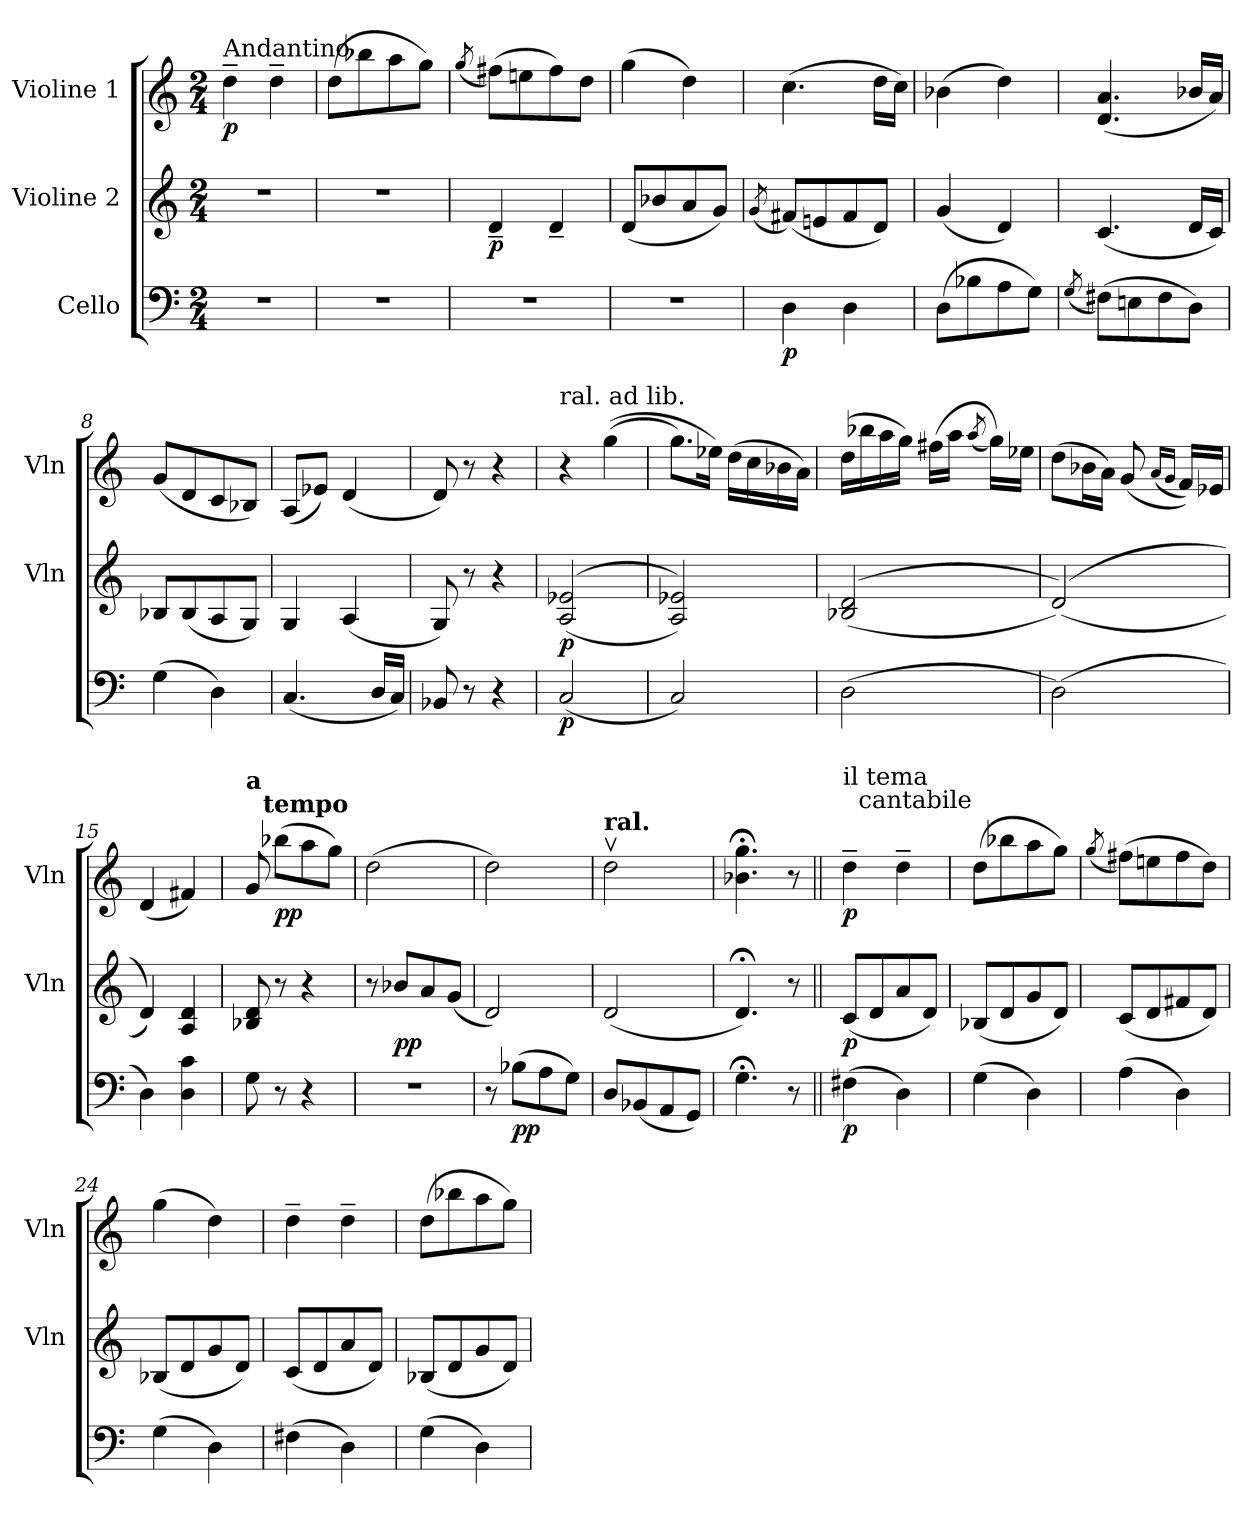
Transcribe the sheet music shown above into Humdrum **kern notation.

**kern	**dynam	**kern	**dynam	**kern	**dynam
*part3	*part3	*part2	*part2	*part1	*part1
*staff3	*staff3	*staff2	*staff2	*staff1	*staff1
*I"Cello	*	*I"Violine 2	*	*I"Violine 1	*
*	*	*I'Vln	*	*I'Vln	*
*clefF4	*	*clefG2	*	*clefG2	*
*M2/4	*	*M2/4	*	*M2/4	*
=1	=1	=1	=1	=1	=1
!	!	!	!	!LO:TX:a:t=Andantino	!
!	!	!	!	!	!LO:DY:b
2r	.	2r	.	4dd~	p
.	.	.	.	4dd~	.
=2	=2	=2	=2	=2	=2
2r	.	2r	.	(>8ddL	.
.	.	.	.	8bb-	.
.	.	.	.	8aa	.
.	.	.	.	8ggJ)	.
=3	=3	=3	=3	=3	=3
.	.	.	.	(<8qgg/	.
!	!	!	!LO:DY:b	!	!
2r	.	4d~	p	(>8ff#XL)	.
.	.	.	.	8een	.
.	.	4d~	.	8ff#)	.
.	.	.	.	8ddJ	.
=4	=4	=4	=4	=4	=4
2r	.	(<8dL	.	(>4gg	.
.	.	8b-	.	.	.
.	.	8a	.	4dd)	.
.	.	8gJ)	.	.	.
=5	=5	=5	=5	=5	=5
.	.	(<8qg/	.	.	.
!	!LO:DY:b	!	!	!	!
4D	p	(<8f#XL)	.	(>4.cc	.
.	.	8en	.	.	.
4D	.	8f#	.	.	.
.	.	8dJ)	.	16ddLL	.
.	.	.	.	16ccJJ)	.
=6	=6	=6	=6	=6	=6
(>8DL	.	(<4g	.	(>4b-	.
8B-	.	.	.	.	.
8A	.	4d)	.	4dd)	.
8GJ)	.	.	.	.	.
!!LO:LB:g=z
=7	=7	=7	=7	=7	=7
(<8qG/	.	.	.	.	.
(>8F#XL)	.	(<4.c	.	(<4.d 4.a	.
8En	.	.	.	.	.
8F#	.	.	.	.	.
8DJ)	.	16dLL	.	16b-LL	.
.	.	16cJJ)	.	16aJJ)	.
=8	=8	=8	=8	=8	=8
(>4G	.	8B-L	.	(<8gL	.
.	.	(<8B-	.	8d	.
4D)	.	8A	.	8c	.
.	.	8GJ)	.	8B-J)	.
=9	=9	=9	=9	=9	=9
(<4.C	.	4G	.	(>8AL	.
.	.	.	.	8e-J)	.
.	.	(<4A	.	(<4d	.
16DLL	.	.	.	.	.
16CJJ)	.	.	.	.	.
=10	=10	=10	=10	=10	=10
8BB-	.	8G)	.	8d)	.
8r	.	8r	.	8r	.
4r	.	4r	.	4r	.
=11	=11	=11	=11	=11	=11
!	!	!	!	!LO:TX:a:t=ral. ad lib.	!
!	!LO:DY:b	!	!LO:DY:b	!	!
(<2C	p	(<(>2A 2e-	p	4r	.
.	.	.	.	(>(>4gg	.
=12	=12	=12	=12	=12	=12
2C)	.	2A 2e-))	.	8.ggL)	.
.	.	.	.	16ee-Jk)	.
.	.	.	.	(>16ddLL	.
.	.	.	.	16cc	.
.	.	.	.	16b-	.
.	.	.	.	16aJJ)	.
!!LO:LB:g=z
=13	=13	=13	=13	=13	=13
(>2D	.	(<(>2B- 2d	.	(>16ddLL	.
.	.	.	.	16bb-	.
.	.	.	.	16aa	.
.	.	.	.	16ggJJ)	.
.	.	.	.	(>16ff#XLL	.
.	.	.	.	16aaJJ	.
.	.	.	.	(>8qaa/	.
.	.	.	.	16ggLL))	.
.	.	.	.	16ee-JJ	.
=14	=14	=14	=14	=14	=14
(>2D)	.	(<(>2d))	.	(>8ddL	.
.	.	.	.	16b-L	.
.	.	.	.	16aJJ)	.
.	.	.	.	(<8g	.
.	.	.	.	(<16qaLL	.
.	.	.	.	16qgJJ	.
.	.	.	.	16fLL))	.
.	.	.	.	16e-JJ	.
=15	=15	=15	=15	=15	=15
4D)	.	4d))	.	(<4d	.
4D 4c	.	4A 4d	.	4f#X)	.
=16	=16	=16	=16	=16	=16
!	!	!	!	!LO:TX:a:B:t=a\n                           tempo	!
8G	.	8B- 8d	.	8g	.
!	!	!	!	!	!LO:DY:b
8r	.	8r	.	(>8bb-L	pp
4r	.	4r	.	8aa	.
.	.	.	.	8ggJ)	.
=17	=17	=17	=17	=17	=17
2r	.	8r	.	(>2dd	.
!	!	!	!LO:DY:b	!	!
.	.	8b-L	pp	.	.
.	.	8a	.	.	.
.	.	(>8gJ	.	.	.
=18	=18	=18	=18	=18	=18
8r	.	2d)	.	2dd)	.
!	!LO:DY:b	!	!	!	!
(>8B-L	pp	.	.	.	.
8A	.	.	.	.	.
8GJ)	.	.	.	.	.
!!LO:LB:g=z
=19	=19	=19	=19	=19	=19
!	!	!	!	!LO:TX:a:B:t=ral.	!
8DL	.	(<2d	.	2ddv	.
(<8BB-	.	.	.	.	.
8AA	.	.	.	.	.
8GGJ)	.	.	.	.	.
=20	=20	=20	=20	=20	=20
4.G;<	.	4.d;<)	.	4.b-;< 4.gg;<	.
8r	.	8r	.	8r	.
=21||	=21||	=21||	=21||	=21||	=21||
!	!	!	!	!LO:TX:a:t=il tema\n                           cantabile	!
!	!LO:DY:b	!	!LO:DY:b	!	!LO:DY:b
(>4F#X	p	(<8cL	p	4dd~	p
.	.	8d	.	.	.
4D)	.	8a	.	4dd~	.
.	.	8dJ)	.	.	.
=22	=22	=22	=22	=22	=22
(>4G	.	(<8B-L	.	(>8ddL	.
.	.	8d	.	8bb-	.
4D)	.	8g	.	8aa	.
.	.	8dJ)	.	8ggJ)	.
=23	=23	=23	=23	=23	=23
.	.	.	.	(>8qgg	.
(>4A	.	(<8cL	.	(>8ff#XL)	.
.	.	8d	.	8een	.
4D)	.	8f#X	.	8ff#	.
.	.	8dJ)	.	8ddJ)	.
=24	=24	=24	=24	=24	=24
(>4G	.	(<8B-L	.	(>4gg	.
.	.	8d	.	.	.
4D)	.	8g	.	4dd)	.
.	.	8dJ)	.	.	.
=25	=25	=25	=25	=25	=25
(>4F#X	.	(<8cL	.	4dd~	.
.	.	8d	.	.	.
4D)	.	8a	.	4dd~	.
.	.	8dJ)	.	.	.
=26	=26	=26	=26	=26	=26
(>4G	.	(<8B-L	.	(>8ddL	.
.	.	8d	.	8bb-	.
4D)	.	8g	.	8aa	.
.	.	8dJ)	.	8ggJ)	.
=	=	=	=	=	=
*-	*-	*-	*-	*-	*-
